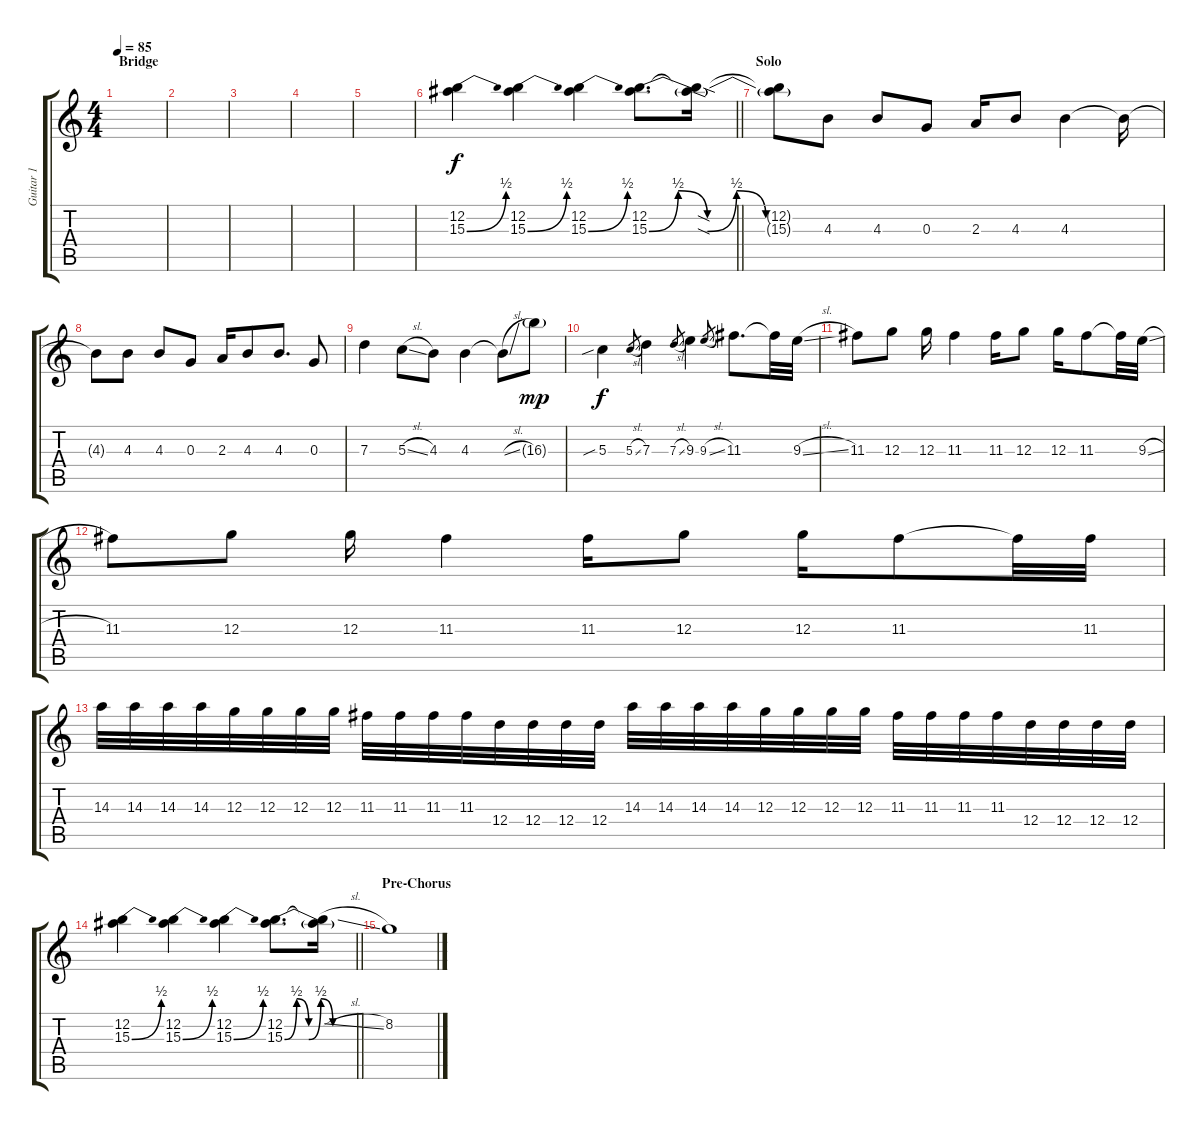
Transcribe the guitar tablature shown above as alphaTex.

\track ("Guitar 1" "Guitar 1") {instrument distortionguitar}
\staff {score tabs}
\tuning (E4 B3 G3 D3 A2 E2) {hide}
\ts (4 4)
\section ("" "Bridge")
\tempo 85
\clef g2
\ks c
|
|
|
|
|
\barLineRight lightlight
(12.2 15.3{be (bend 0 0 60 2)}).4 (12.2 15.3{be (bend 0 0 60 2)}).4 (12.2 15.3{be (bend 0 0 60 2)}).4 (12.2 15.3{be (custom 0 0 10 2 20 0 30 2 40 0 50 0 60 0)}).8{d} (12.2{sod t} 15.3{sod t}).16 |
\section ("" "Solo")
(12.2{t} 15.3{t}).8 4.3.8 4.3.8 0.3.8 2.3.16 4.3.8 4.3.4 4.3{t}.16 |
4.3{t}.8 4.3.8 4.3.8 0.3.8 2.3.16 4.3.8 4.3.8{d} 0.3.8 |
7.3.4 5.3{sl}.8 4.3.8 4.3.4 4.3{sl t}.8 16.3{g}.8{dy mp} |
5.3{sib}.4{dy f} 5.3{sl}.8{gr} 7.3.4 7.3{sl}.8{gr} 9.3.4 9.3{sl}.8{gr} 11.3.8{d} 11.3{t}.32 9.3{sl}.32 |
11.3.8 12.3.8 12.3.16 11.3.4 11.3.16 12.3.8 12.3.16 11.3.8 11.3{t}.32 9.3{sl}.32 |
11.3.8 12.3.8 12.3.16 11.3.4 11.3.16 12.3.8 12.3.16 11.3.8 11.3{t}.32 11.3.32 |
14.3.32 14.3.32 14.3.32 14.3.32 12.3.32 12.3.32 12.3.32 12.3.32 11.3.32 11.3.32 11.3.32 11.3.32 12.4.32 12.4.32 12.4.32 12.4.32 14.3.32 14.3.32 14.3.32 14.3.32 12.3.32 12.3.32 12.3.32 12.3.32 11.3.32 11.3.32 11.3.32 11.3.32 12.4.32 12.4.32 12.4.32 12.4.32 |
\barLineRight lightlight
(12.2 15.3{be (bend 0 0 60 2)}).4 (12.2 15.3{be (bend 0 0 60 2)}).4 (12.2 15.3{be (bend 0 0 60 2)}).4 (12.2 15.3{be (custom 0 0 10 2 20 0 30 2 40 0 50 0 60 0)}).8{d} (12.2{sl t} 15.3{t}).16 |
\section ("" "Pre-Chorus")
8.2.1
